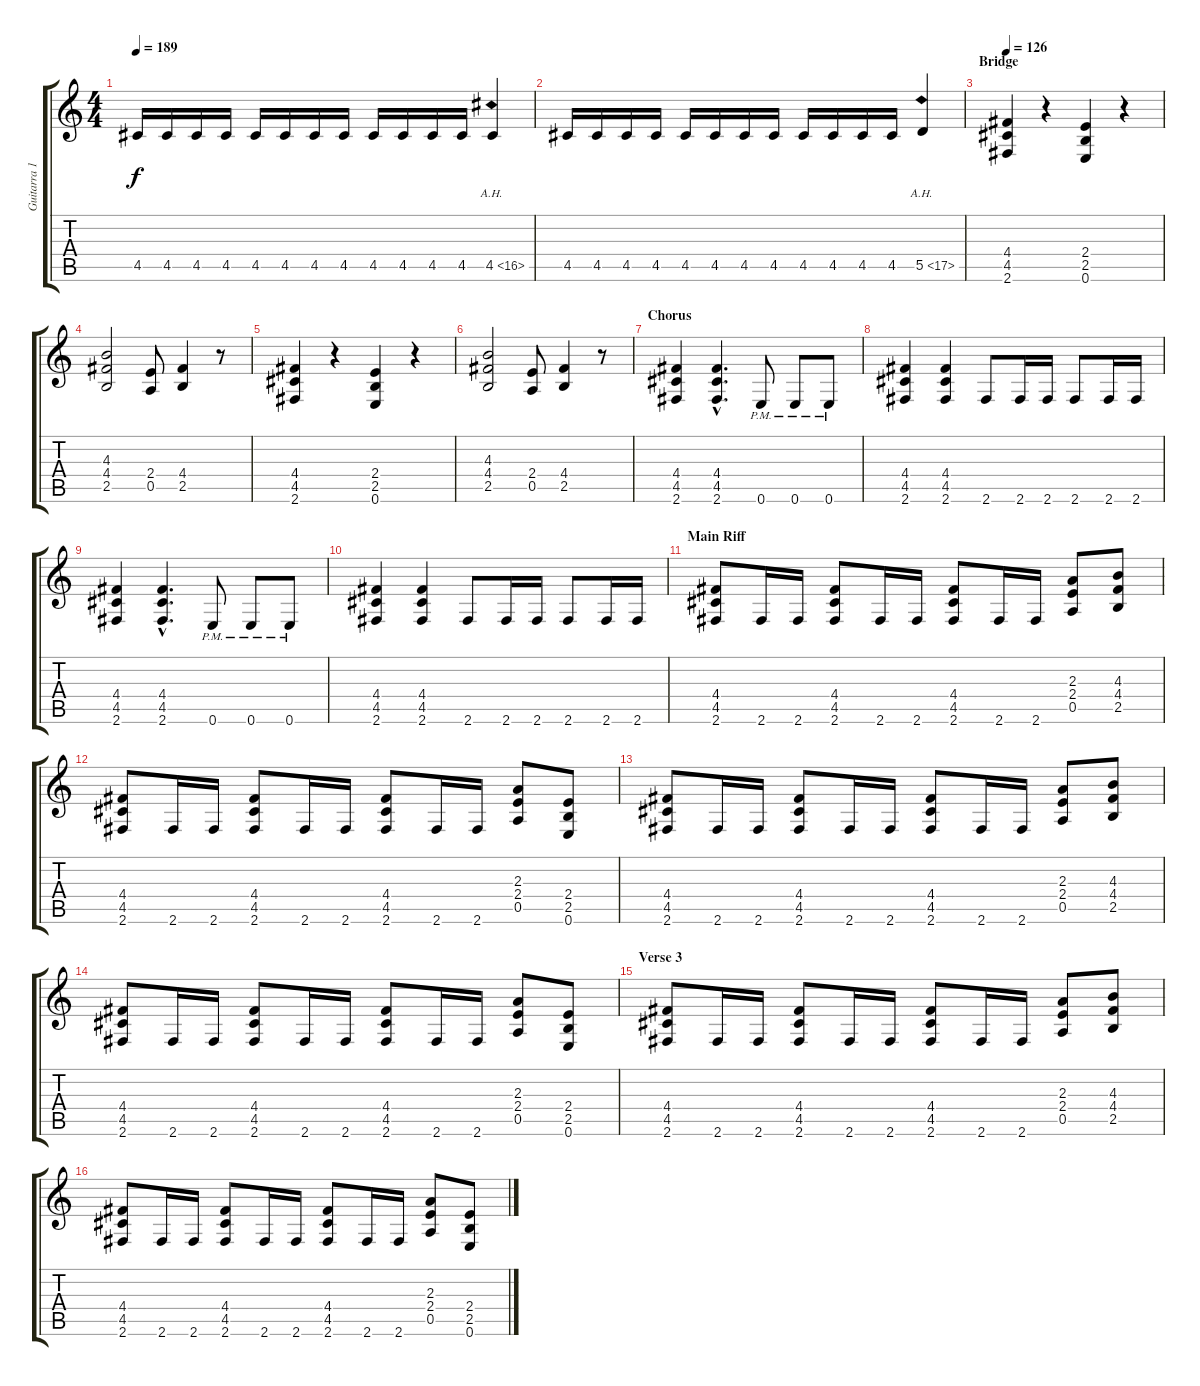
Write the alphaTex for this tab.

\track ("Guitarra 1" "Guitarra 1") {instrument overdrivenguitar}
\staff {score tabs}
\tuning (E4 B3 G3 D3 A2 E2) {hide}
\ts (4 4)
\tempo 189
\clef g2
\ks c
4.5.16{dy f} 4.5.16 4.5.16 4.5.16 4.5.16 4.5.16 4.5.16 4.5.16 4.5.16 4.5.16 4.5.16 4.5.16 4.5{ah 12}.4 |
4.5.16 4.5.16 4.5.16 4.5.16 4.5.16 4.5.16 4.5.16 4.5.16 4.5.16 4.5.16 4.5.16 4.5.16 5.5{ah 12}.4 |
\section ("" "Bridge")
\tempo 126
(4.4 4.5 2.6).4 r.4 (2.4 2.5 0.6).4 r.4 |
(4.3 4.4 2.5).2 (2.4 0.5).8 (4.4 2.5).4 r.8 |
(4.4 4.5 2.6).4 r.4 (2.4 2.5 0.6).4 r.4 |
(4.3 4.4 2.5).2 (2.4 0.5).8 (4.4 2.5).4 r.8 |
\section ("" "Chorus")
(4.4 4.5 2.6).4 (4.4{hac} 4.5{hac} 2.6{hac}).4{d} 0.6{pm}.8 0.6{pm}.8 0.6{pm}.8 |
(4.4 4.5 2.6).4 (4.4 4.5 2.6).4 2.6.8 2.6.16 2.6.16 2.6.8 2.6.16 2.6.16 |
(4.4 4.5 2.6).4 (4.4{hac} 4.5{hac} 2.6{hac}).4{d} 0.6{pm}.8 0.6{pm}.8 0.6{pm}.8 |
(4.4 4.5 2.6).4 (4.4 4.5 2.6).4 2.6.8 2.6.16 2.6.16 2.6.8 2.6.16 2.6.16 |
\section ("" "Main Riff")
(4.4 4.5 2.6).8 2.6.16 2.6.16 (4.4 4.5 2.6).8 2.6.16 2.6.16 (4.4 4.5 2.6).8 2.6.16 2.6.16 (2.3 2.4 0.5).8 (4.3 4.4 2.5).8 |
(4.4 4.5 2.6).8 2.6.16 2.6.16 (4.4 4.5 2.6).8 2.6.16 2.6.16 (4.4 4.5 2.6).8 2.6.16 2.6.16 (2.3 2.4 0.5).8 (2.4 2.5 0.6).8 |
(4.4 4.5 2.6).8 2.6.16 2.6.16 (4.4 4.5 2.6).8 2.6.16 2.6.16 (4.4 4.5 2.6).8 2.6.16 2.6.16 (2.3 2.4 0.5).8 (4.3 4.4 2.5).8 |
(4.4 4.5 2.6).8 2.6.16 2.6.16 (4.4 4.5 2.6).8 2.6.16 2.6.16 (4.4 4.5 2.6).8 2.6.16 2.6.16 (2.3 2.4 0.5).8 (2.4 2.5 0.6).8 |
\section ("" "Verse 3")
(4.4 4.5 2.6).8 2.6.16 2.6.16 (4.4 4.5 2.6).8 2.6.16 2.6.16 (4.4 4.5 2.6).8 2.6.16 2.6.16 (2.3 2.4 0.5).8 (4.3 4.4 2.5).8 |
(4.4 4.5 2.6).8 2.6.16 2.6.16 (4.4 4.5 2.6).8 2.6.16 2.6.16 (4.4 4.5 2.6).8 2.6.16 2.6.16 (2.3 2.4 0.5).8 (2.4 2.5 0.6).8
